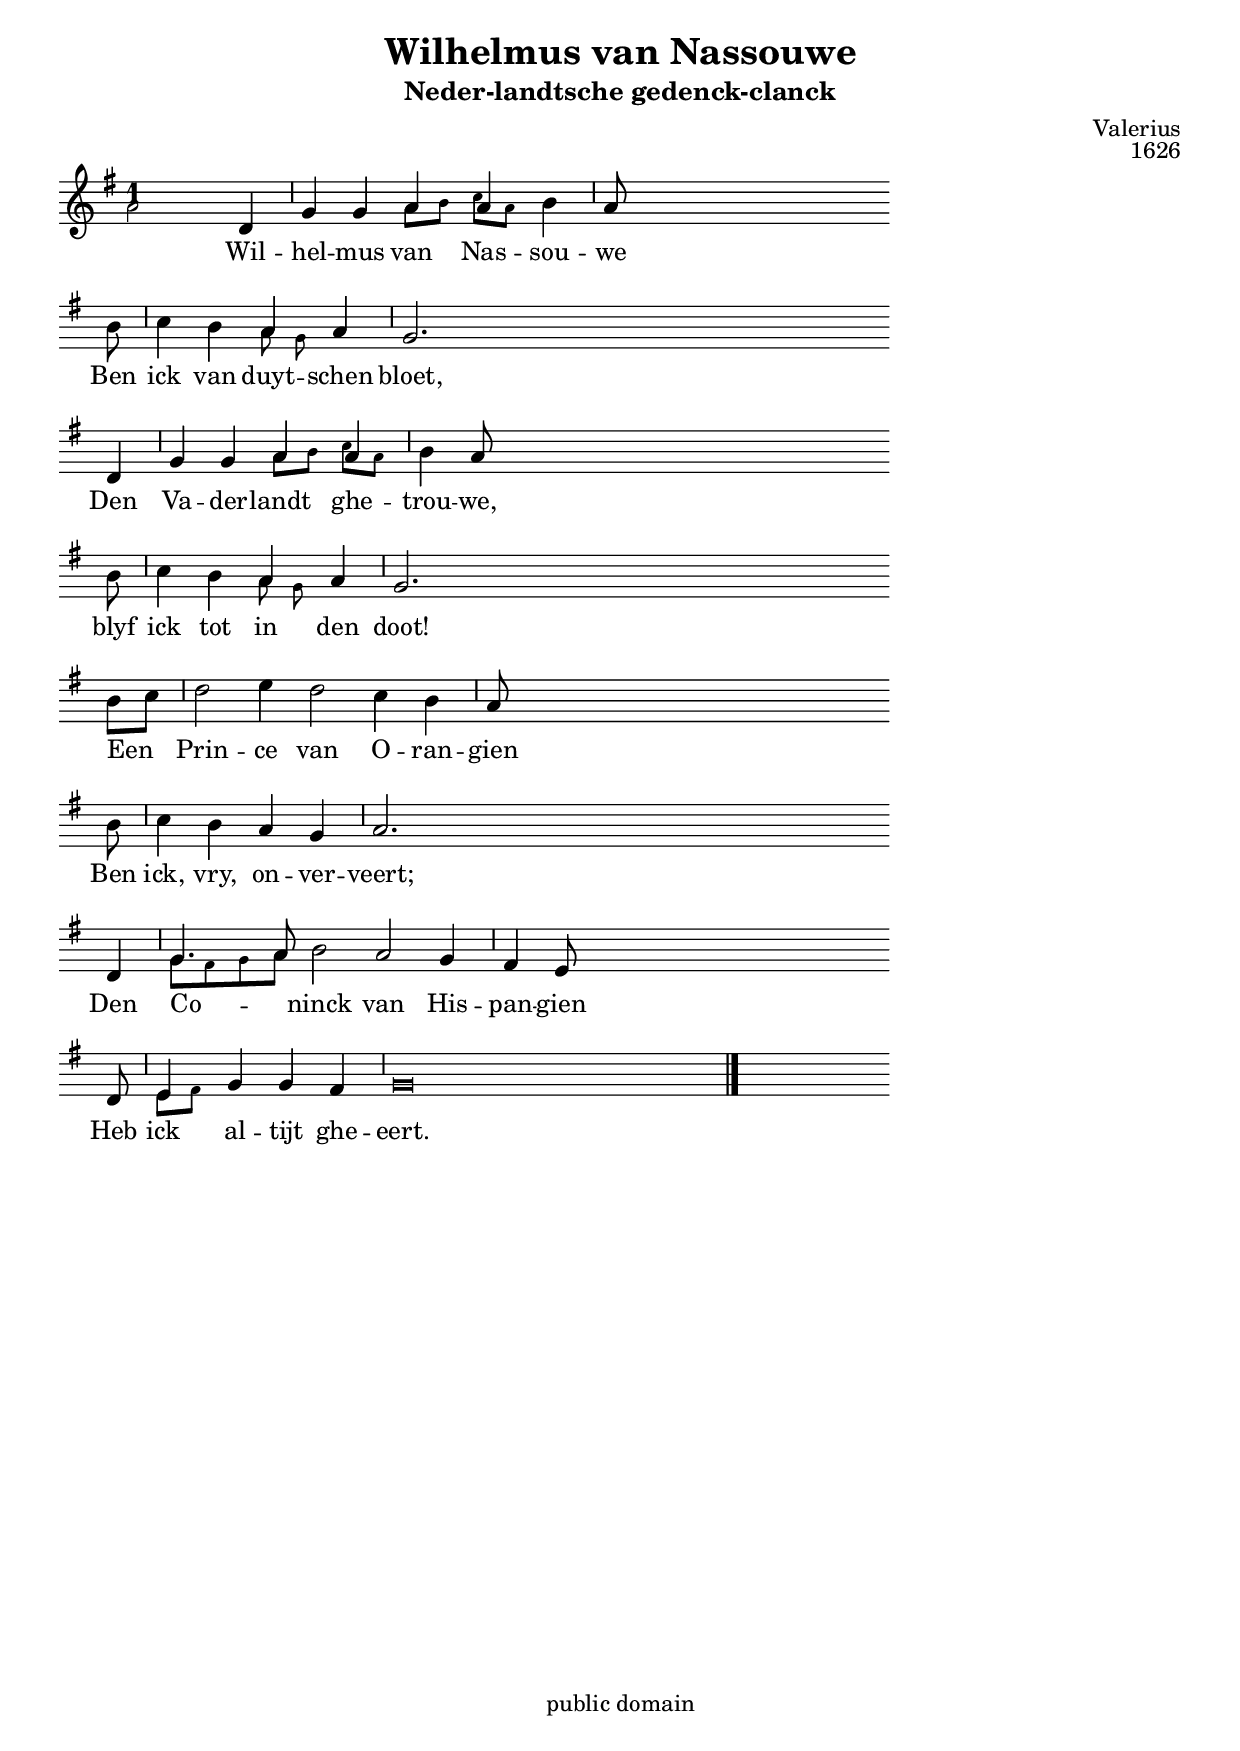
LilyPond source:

\version "2.12.0"

\header {
  texidoc = "Wilhelmus van Nassouwe"
  title = "Wilhelmus van Nassouwe"
  composer = "Valerius"
  subtitle = "Neder-landtsche gedenck-clanck"
  opus = "1626"
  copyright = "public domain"
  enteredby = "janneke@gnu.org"
}

%% hymn tricks
noclefs =  {
  s1
  \override Staff.Clef #'break-visibility =
    #all-invisible
}

setMargins = {
  %% \context Staff \applyContext #(set-extra-space 'TimeSignature
  %% 'first-note -> extra-space 4.5

  \override Staff.TimeSignature #'space-alist #'first-note = #'(extra-space . 9.5)
  \override Staff.KeySignature #'space-alist #'staff-bar = #'(extra-space . 15)
  \override Score.LeftEdge #'space-alist #'key-signature = #'(extra-space . 1)
  
}

pipeSymbol = {
  %% Set height of bar line to 2 staff-spaces
  \once \override Staff.BarLine #'bar-size = #2
  %% Move barline one staff-space up
  \once \override Staff.BarLine #'extra-offset = #'(0 . 1)
  \bar "|"
}

myBreak = { \bar "" \break }

\layout {
  indent = 0.0\mm
  line-width = 120.0\mm
  textheight = 270.0\mm
}

voice =  \relative c' {
  \clef violin
  \key g \major
  d4 | g g a a b | a8 \myBreak
  b8 | c4 b a a | g2. \myBreak

  d4 | g g a a | b a8 \myBreak
  b8 | c4 b a a| g2.  \myBreak

  %% Hack for better left tekst margin
  %% b8[ c] | d2 e4 d2 c4 | b a8 \myBreak
  \set melismaBusyProperties = #'()
  b8[ c] |
  \unset melismaBusyProperties
  d2 e4 d2 c4 b | a8 \myBreak
  b8 | c4 b a g | a2. \myBreak

  d,4 | g4.\melisma a8\melismaEnd b2 a2 g4 | fis e8 \myBreak
  d8 | e4 g g fis | 
  
  \override NoteHead #'style = #'neomensural

  g\breve

  %% justified lines:
  %%\override Staff.BarLine #'extra-offset = #'(12 . 0)
  %% ragged-right:
  \override Staff.BarLine #'extra-offset = #'(23 . 0)
  \bar "|."
}

stich =  \relative c'' {
  \override Staff.NoteCollision #'merge-differently-dotted = ##t
  \set fontSize = #-3
  \override Stem #'length-fraction = #(magstep -3)

  \voiceTwo
  \partial 4
  s4 s s a8[ b] c[ a] s4.
  s8 s4 s a8 g s4 s2.

  s4 s s a8[ b] c[ a] s4.
  s8 s4 s a8 g s4 s2.
  
  s8 s s2 s4 s2 s4 s s8
  s8 s4 s s s s2.

  s4 g8[ fis g a] s2 s2 s4 s s8
  s8 e8[ fis]
}

modernText = \lyricmode {
  Wil -- hel -- mus van Nas -- sou -- we
  ben ik van duit -- sen bloed,

  den va -- der -- land ge -- trou -- we
  blijf ik tot in den dood.

  Een prin -- se van O -- ran -- je
  ben ik vrij on -- ver -- veerd,

  den ko -- ning van His -- pan -- je
  heb ik al -- tijd ge -- eerd.
}

text = \lyricmode {
  Wil -- hel -- mus van Nas -- sou -- we
  Ben ick van duyt -- schen bloet,
  Den Va -- der -- landt ghe -- trou -- we,
  blyf ick tot in den doot!
  %% Hack for better left text margin:
  %% Een Prin -- ce van O -- ran -- gien
  Een " " Prin -- ce van O -- ran -- gien
  Ben ick, vry, on -- ver -- veert;
  Den Co -- ninck van His -- pan -- gien
  Heb ick al -- tijt ghe -- eert.
}

oneHalfNoteTime = \markup {
  \override #'(baseline-skip . 0)
  \column {
    \line { \number "1" }
    \line { \smaller \smaller \note #"2" #-0.6 }
  }
}

\layout {
  ragged-right = ##t

  \context {
    \Score
    %% defaults
    %% (shortest-duration-space . 2.0)
    %% (spacing-increment . 1.2)
    %% (base-shortest-duration . ,(ly:make-moment 1 8))
    %% wider spacing
    \override SpacingSpanner #'shortest-duration-space = #3.0
    \override SpacingSpanner #'spacing-increment = #1.2
    \override SpacingSpanner #'base-shortest-duration = #(ly:make-moment 1 8)
  }
}

\score {
  \context Score <<
    \context Staff <<
      \override Staff.StaffSymbol #'width = #'80
      \set Staff.autoBeaming = ##f
      \set Score.timing = ##f
      \setMargins
     
      %% Less vertical space needed with lyrics
      \override Staff.VerticalAxisGroup #'minimum-Y-extent = #'(2 . 2)
      
      %% Custom time signature
      \override Staff.TimeSignature #'stencil = #ly:text-interface::print
      \override Staff.TimeSignature #'text = #oneHalfNoteTime
      \override Staff.TimeSignature #'style = #'()
      \noclefs
    
      \new Voice =  "voice" \voice
      \new Voice =  "stich" \stich
    >>
    \lyricsto "voice" \new Lyrics {
      \override VerticalAxisGroup #'minimum-Y-extent = #'(2 . 2)
      \text
    }
  >>
  \layout {}
  \midi {}
}

%%% Local variables:
%%% LilyPond-indent-level:2
%%% End:
